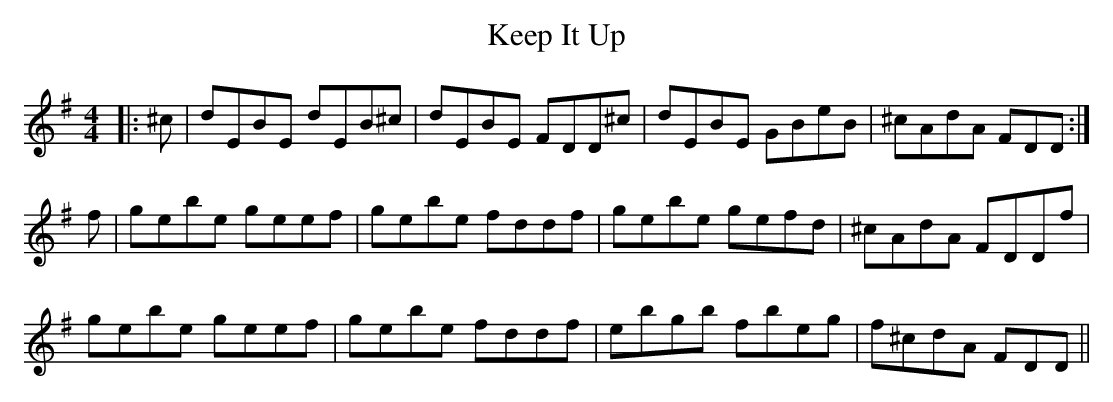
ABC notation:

X:1
T: Keep It Up
M: 4/4
L: 1/8
K: Emin
|:^c|dEBE dEB^c|dEBE FDD^c|dEBE GBeB|^cAdA FDD:|
f|gebe geef|gebe fddf|gebe gefd|^cAdA FDDf|
gebe geef|gebe fddf|ebgb fbeg|f^cdA FDD||
